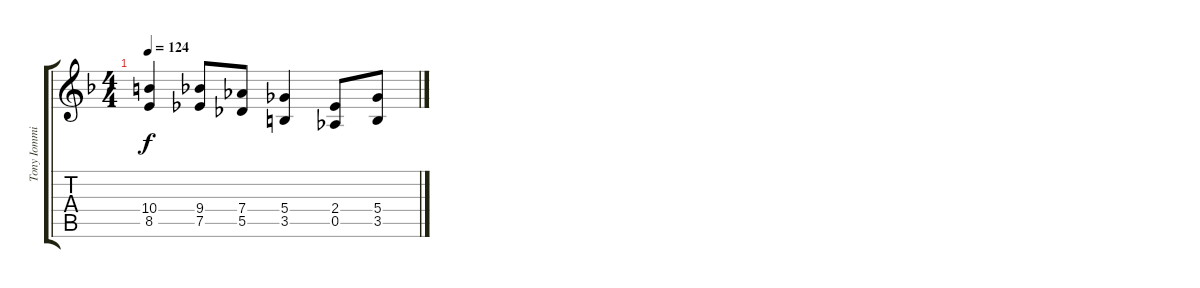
\track ("Tony Iommi" "Tony Iommi") {instrument overdrivenguitar}
\staff {score tabs}
\tuning (Eb4 Bb3 Gb3 Db3 Ab2 Eb2) {hide}
\ts (4 4)
\tempo 124
\clef g2
\ks f
(10.4{t} 8.5{t}).4{dy f} (9.4 7.5).8 (7.4 5.5).8 (5.4 3.5).4 (2.4 0.5).8 (5.4 3.5).8
